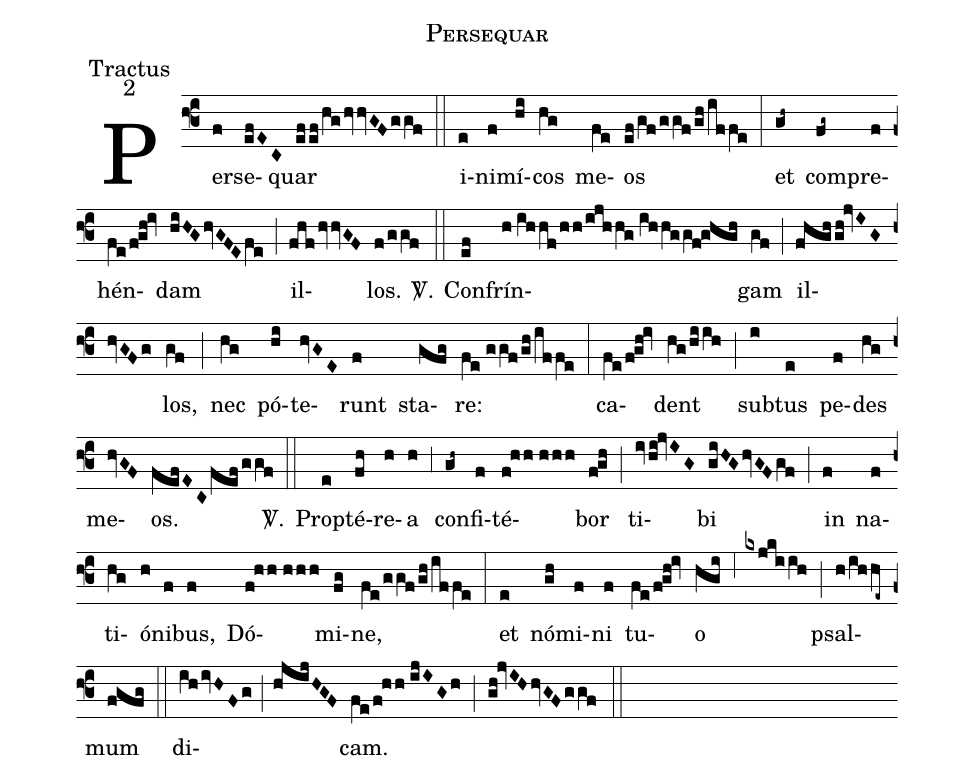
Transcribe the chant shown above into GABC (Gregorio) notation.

name:Persequar;
office-part:Tractus;
mode:2;
%%
(f3) Per(f)se(efEC)quar(ef/ef/hg/hvvGF/ggf) (::) i(e)ni(f)mí(hi)cos(hg) me(fe)os(ef/gf/ggf/gh/iffe) (:) et(gh~) com(fg~)pre(f)hén(fe/f!gh!iv)dam(hiHG/hvGFE/fe) (;) il(fhf/hvvGF)los.(f/ggf) <sp>V/</sp>.(::) Con(ef)frín(h//ihhf/hh/ijhhg//ihhggf!ghgh)gam(gf) (;) il(fhgh/gh!jvIG/hvGFg)los,(gf) (;) nec(hg) pó(hi)te(hvGE)runt(f) sta(gfg)re:(fe//ggf/gh/iffe) (:) ca(fe/f!gh!iv)dent(hg/hiih) (;) sub(i)tus(e) pe(f)des(hg) me(hvGF)os.(fefEC/fef/ggf) <sp>V/</sp>.(::) Prop(e)té(fh)re(h)a(h) (;3) con(gh~)fi(f)té(f!hh//hhh)bor(f!gh) (;) ti(iv/hi!jvIG)bi(giHG/hvGF/gf) (;) in(f) na(f)ti(hg)ó(h)ni(f)bus,(f) Dó(f!hh//hhh)mi(fg)ne,(fe/ggf/gh/iffe) (:) et(e) nó(gh)mi(f)ni(f) tu(fe/f!gh!iv)o(hgi) (;6) (kxjkiih) (;) psal(h/ihhe~)mum(fgfg) (::) di(ih/ivHFg;hjijHGF)cam.(fe/f!hh//ijIGh) (;) (gh!jvIH/hvGF/ggf) (::)
